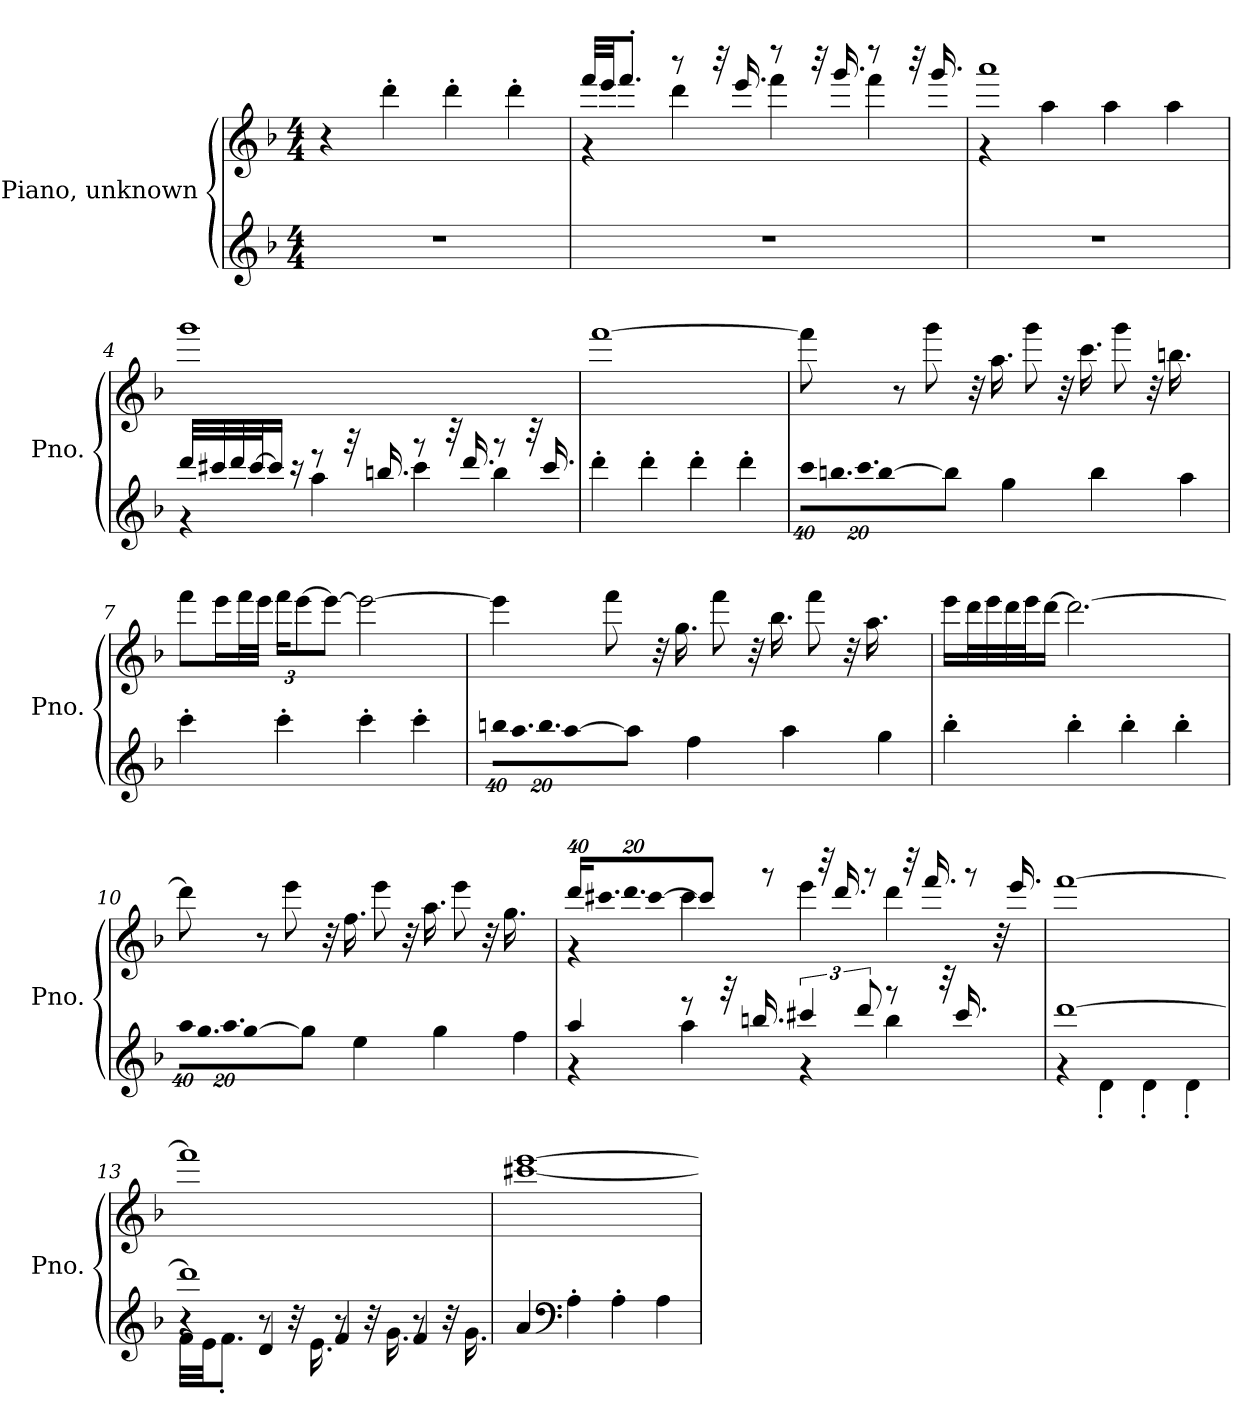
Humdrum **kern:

**kern	**kern
*part1	*part1
*staff2	*staff1
*I"Piano, unknown	*
*I'Pno.	*
*clefG2	*clefG2
*k[b-]	*k[b-]
*M4/4	*M4/4
*MM120	*MM120
=1	=1
1r	4r
.	4ddd'\
.	4ddd'\
.	4ddd'\
=2	=2
*	*^
1r	32fff/LLL	4r
.	32eee/JJ	.
.	8.fff'/J	.
.	8r	4ddd\
.	32r	.
.	16.eee/	.
.	8r	4fff\
.	32r	.
.	16.ggg/	.
.	8r	4fff\
.	32r	.
.	16.ggg/	.
=3	=3	=3
1r	1aaa	4r
.	.	4aa\
.	.	4aa\
.	.	4aa\
*	*v	*v
!!LO:LB:g=z
=4	=4
*^	*
32ddd/LLL	4r	1ggg
32ccc#X/	.	.
32ddd/	.	.
[32ccc#/J	.	.
16ccc#/JJ]	.	.
16r	.	.
8r	4aa\	.
32r	.	.
16.bbn/	.	.
8r	4ccc#\	.
32r	.	.
16.ddd/	.	.
8r	4bb\	.
32r	.	.
16.ccc#/	.	.
*v	*v	*
=5	=5
4ddd'\	[1fff
4ddd'\	.
4ddd'\	.
4ddd'\	.
!!LO:LB:g=z
=6	=6
*Xbrackettup	*
!LO:N:vis=32	!
640%23ccc\LLL	8fff\]
!LO:N:vis=64.	!
640%17bbn\L	.
!LO:N:vis=64.	!
640%17ccc\J	.
!LO:N:vis=32	!
[640%23bb\JJ	.
8bb\J]	8r
4gg\	8ggg\
.	32r
.	16.aa\
4bb\	8ggg\
.	32r
.	16.ccc\
4aa\	8ggg\
.	32r
.	16.bbn\
=7	=7
4ccc'\	8fff\L
.	16eee\L
.	32fff\L
.	32eee\JJJ
*	*Xbrackettup
4ccc'\	24fff\KL
.	[12eee\
.	8eee\J_
4ccc'\	2eee\_
4ccc'\	.
!!LO:LB:g=z
=8	=8
!LO:N:vis=32	!
640%23bbn\LLL	4eee\]
!LO:N:vis=64.	!
640%17aa\L	.
!LO:N:vis=64.	!
640%17bb\J	.
!LO:N:vis=32	!
[640%23aa\JJ	.
8aa\J]	.
4ff\	8fff\
.	32r
.	16.gg\
4aa\	8fff\
.	32r
.	16.bb-\
4gg\	8fff\
.	32r
.	16.aa\
=9	=9
4bb-'\	16eee\LL
.	32ddd\L
.	32eee\
.	32ddd\
.	32eee\J
.	[16ddd\JJ
4bb-'\	2.ddd\_
4bb-'\	.
4bb-'\	.
!!LO:LB:g=z
=10	=10
!LO:N:vis=32	!
640%23aa\LLL	8ddd\]
!LO:N:vis=64.	!
640%17gg\L	.
!LO:N:vis=64.	!
640%17aa\J	.
!LO:N:vis=32	!
[640%23gg\JJ	.
8gg\J]	8r
4ee\	8eee\
.	32r
.	16.ff\
4gg\	8eee\
.	32r
.	16.aa\
4ff\	8eee\
.	32r
.	16.gg\
=11	=11
*^	*
!	!	!LO:N:vis=32
*	*	*^
4aa/	4r	640%23ddd/LLL	4r
!	!	!LO:N:vis=64.	!
.	.	640%17ccc#X/L	.
!	!	!LO:N:vis=64.	!
.	.	640%17ddd/J	.
!	!	!LO:N:vis=32	!
.	.	[640%23ccc#/JJ	.
.	.	8ccc#/J]	.
8r	4aa\	8r	4ccc#\
32r	.	32r	.
16.bbn/	.	16.ddd/	.
*brackettup	*	*	*
6ccc#X/	4r	8r	4eee\
.	.	32r	.
.	.	16.fff/	.
12ddd/	.	.	.
8r	4bb\	8r	4ddd\
32r	.	32r	.
16.ccc#/	.	16.eee/	.
*	*	*v	*v
=12	=12	=12
[1ddd	4r	[1fff
.	4d'\	.
.	4d'\	.
.	4d'\	.
!!LO:LB:g=z
=13	=13	=13
*	*^	*
1ddd]	32f\LLL	4r	1fff]
.	32e\JJ	.	.
.	8.f'\J	.	.
.	8r	4d/	.
.	32r	.	.
.	16.e\	.	.
.	8r	4f/	.
.	32r	.	.
.	16.g\	.	.
.	8r	4f/	.
.	32r	.	.
.	16.g\	.	.
*v	*v	*v	*
=14	=14
4a/	[1ccc#X [1eee
*clefF4	*
4A'\	.
4A'\	.
4A\	.
=	=
*-	*-
